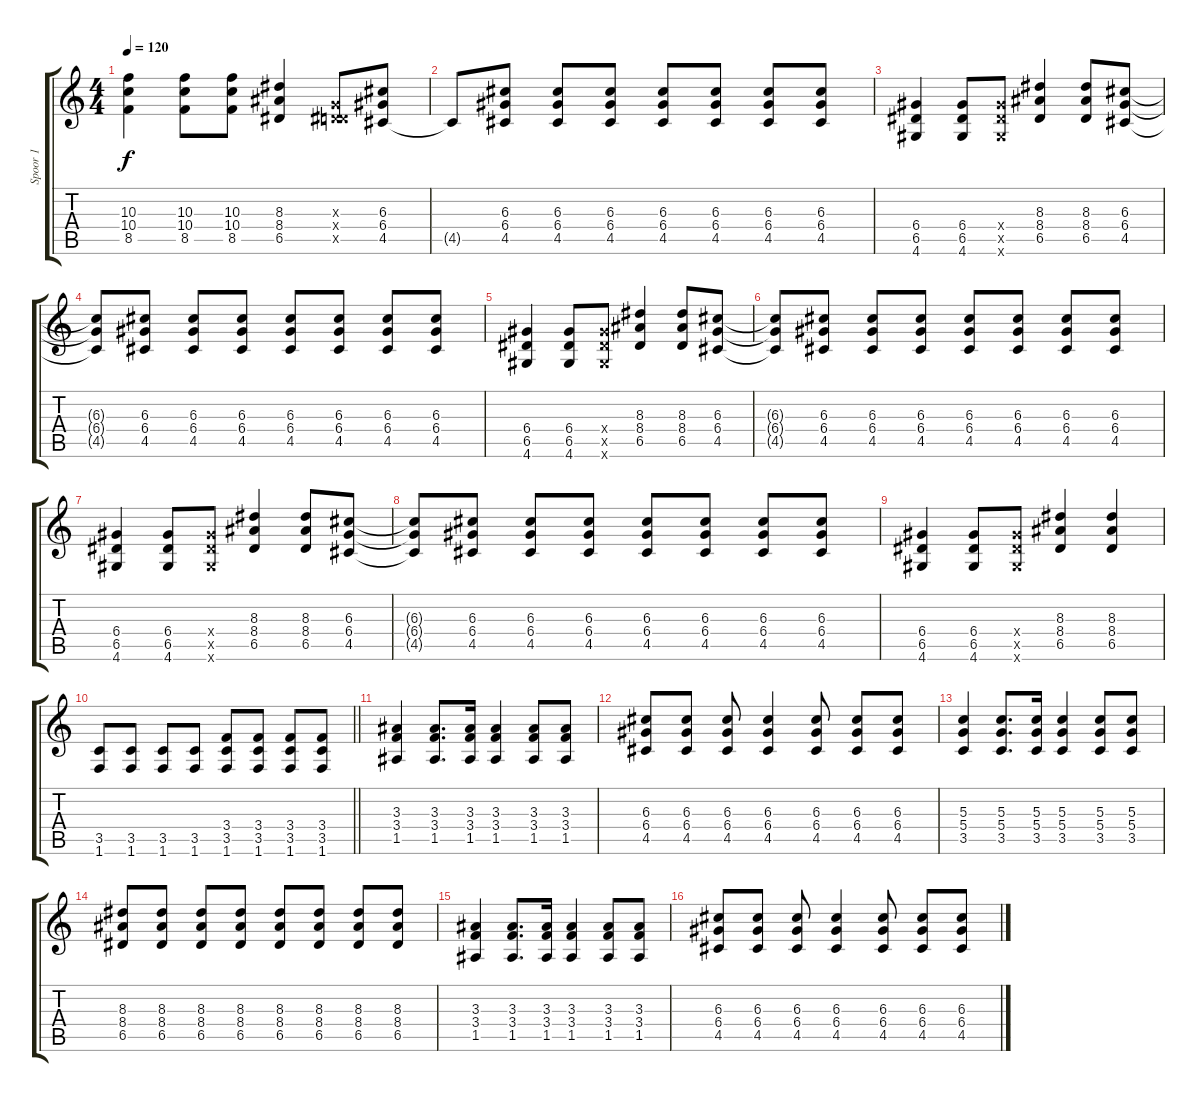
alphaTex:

\track ("Spoor 1" "Spoor 1") {instrument acousticguitarsteel}
\staff {score tabs}
\tuning (E4 B3 G3 D3 A2 E2) {hide}
\ts (4 4)
\tempo 120
\clef g2
\ks c
(10.3 10.4 8.5).4{dy f} (10.3 10.4 8.5).8 (10.3 10.4 8.5).8 (8.3 8.4 6.5).4 (0.3{x} 0.4{x} 6.5{x}).8 (6.3 6.4 4.5).8 |
4.5{t}.8 (6.3 6.4 4.5).8 (6.3 6.4 4.5).8 (6.3 6.4 4.5).8 (6.3 6.4 4.5).8 (6.3 6.4 4.5).8 (6.3 6.4 4.5).8 (6.3 6.4 4.5).8 |
(6.4 6.5 4.6).4 (6.4 6.5 4.6).8 (6.4{x} 6.5{x} 4.6{x}).8 (8.3 8.4 6.5).4 (8.3 8.4 6.5).8 (6.3 6.4 4.5).8 |
(6.3{t} 6.4{t} 4.5{t}).8 (6.3 6.4 4.5).8 (6.3 6.4 4.5).8 (6.3 6.4 4.5).8 (6.3 6.4 4.5).8 (6.3 6.4 4.5).8 (6.3 6.4 4.5).8 (6.3 6.4 4.5).8 |
(6.4 6.5 4.6).4 (6.4 6.5 4.6).8 (6.4{x} 6.5{x} 4.6{x}).8 (8.3 8.4 6.5).4 (8.3 8.4 6.5).8 (6.3 6.4 4.5).8 |
(6.3{t} 6.4{t} 4.5{t}).8 (6.3 6.4 4.5).8 (6.3 6.4 4.5).8 (6.3 6.4 4.5).8 (6.3 6.4 4.5).8 (6.3 6.4 4.5).8 (6.3 6.4 4.5).8 (6.3 6.4 4.5).8 |
(6.4 6.5 4.6).4 (6.4 6.5 4.6).8 (6.4{x} 6.5{x} 4.6{x}).8 (8.3 8.4 6.5).4 (8.3 8.4 6.5).8 (6.3 6.4 4.5).8 |
(6.3{t} 6.4{t} 4.5{t}).8 (6.3 6.4 4.5).8 (6.3 6.4 4.5).8 (6.3 6.4 4.5).8 (6.3 6.4 4.5).8 (6.3 6.4 4.5).8 (6.3 6.4 4.5).8 (6.3 6.4 4.5).8 |
(6.4 6.5 4.6).4 (6.4 6.5 4.6).8 (6.4{x} 6.5{x} 4.6{x}).8 (8.3 8.4 6.5).4 (8.3 8.4 6.5).4 |
\barLineRight lightlight
(3.5 1.6).8 (3.5 1.6).8 (3.5 1.6).8 (3.5 1.6).8 (3.4 3.5 1.6).8 (3.4 3.5 1.6).8 (3.4 3.5 1.6).8 (3.4 3.5 1.6).8 |
(3.3 3.4 1.5).4 (3.3 3.4 1.5).8{d} (3.3 3.4 1.5).16 (3.3 3.4 1.5).4 (3.3 3.4 1.5).8 (3.3 3.4 1.5).8 |
(6.3 6.4 4.5).8 (6.3 6.4 4.5).8 (6.3 6.4 4.5).8 (6.3 6.4 4.5).4 (6.3 6.4 4.5).8 (6.3 6.4 4.5).8 (6.3 6.4 4.5).8 |
(5.3 5.4 3.5).4 (5.3 5.4 3.5).8{d} (5.3 5.4 3.5).16 (5.3 5.4 3.5).4 (5.3 5.4 3.5).8 (5.3 5.4 3.5).8 |
(8.3 8.4 6.5).8 (8.3 8.4 6.5).8 (8.3 8.4 6.5).8 (8.3 8.4 6.5).8 (8.3 8.4 6.5).8 (8.3 8.4 6.5).8 (8.3 8.4 6.5).8 (8.3 8.4 6.5).8 |
(3.3 3.4 1.5).4 (3.3 3.4 1.5).8{d} (3.3 3.4 1.5).16 (3.3 3.4 1.5).4 (3.3 3.4 1.5).8 (3.3 3.4 1.5).8 |
(6.3 6.4 4.5).8 (6.3 6.4 4.5).8 (6.3 6.4 4.5).8 (6.3 6.4 4.5).4 (6.3 6.4 4.5).8 (6.3 6.4 4.5).8 (6.3 6.4 4.5).8
